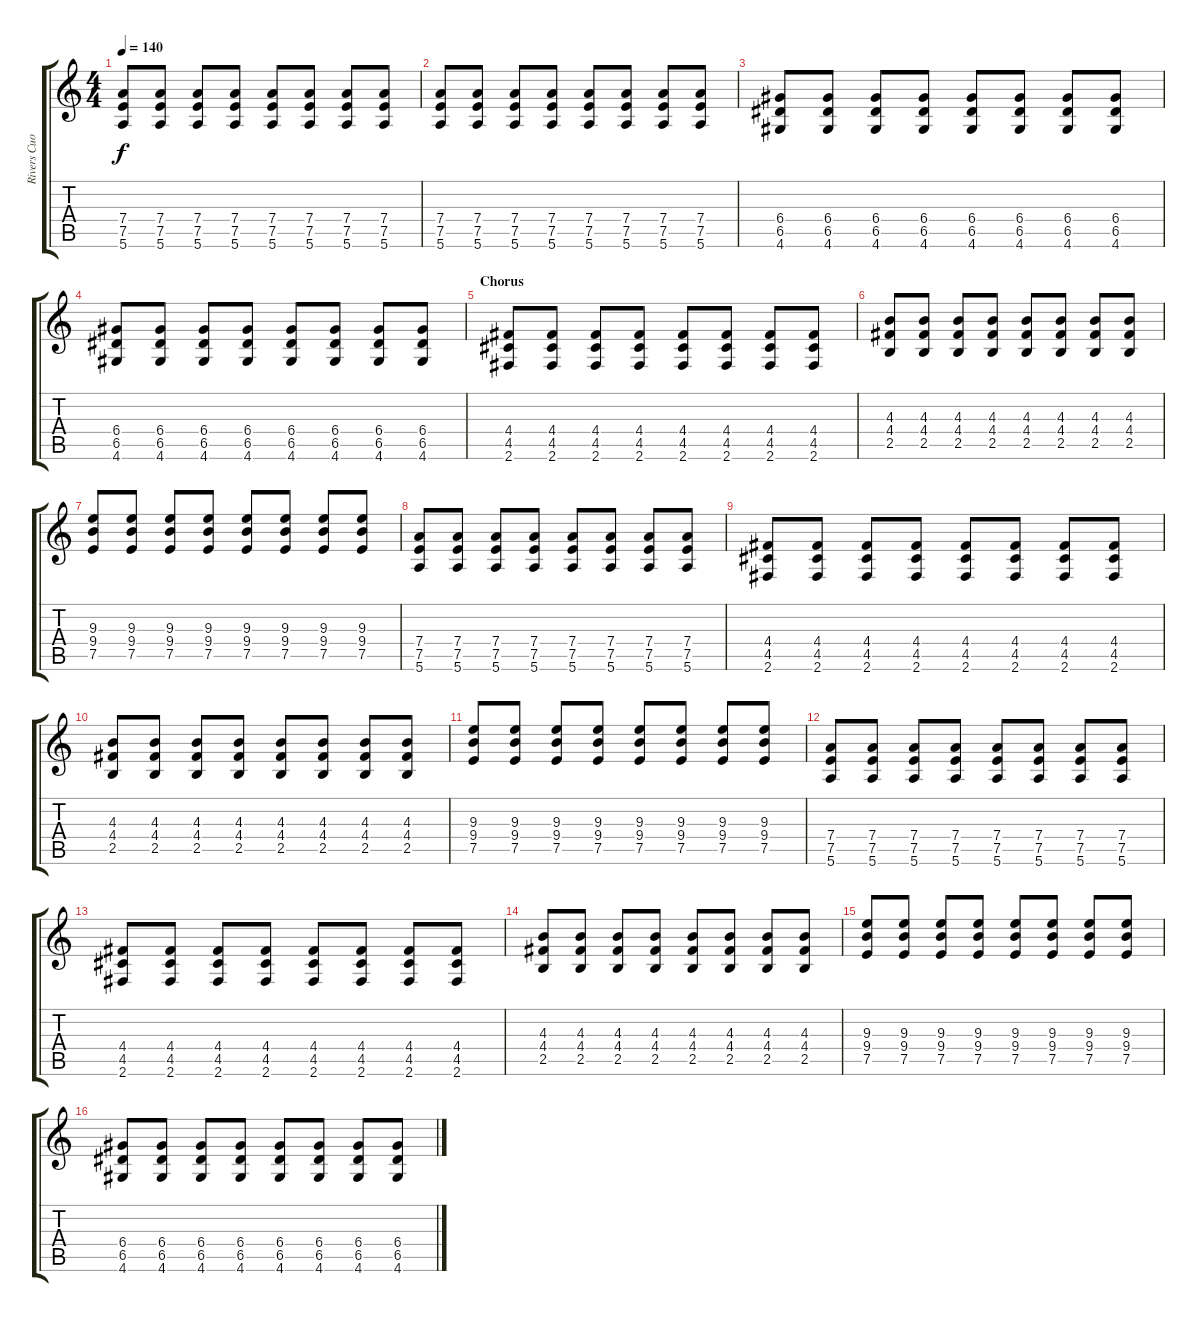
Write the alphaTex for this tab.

\track ("Rivers Cuomo" "Rivers Cuo") {instrument electricguitarmuted}
\staff {score tabs}
\tuning (E4 B3 G3 D3 A2 E2) {hide}
\ts (4 4)
\tempo 140
\clef g2
\ks c
(7.4 7.5 5.6).8{dy f} (7.4 7.5 5.6).8 (7.4 7.5 5.6).8 (7.4 7.5 5.6).8 (7.4 7.5 5.6).8 (7.4 7.5 5.6).8 (7.4 7.5 5.6).8 (7.4 7.5 5.6).8 |
(7.4 7.5 5.6).8 (7.4 7.5 5.6).8 (7.4 7.5 5.6).8 (7.4 7.5 5.6).8 (7.4 7.5 5.6).8 (7.4 7.5 5.6).8 (7.4 7.5 5.6).8 (7.4 7.5 5.6).8 |
(6.4 6.5 4.6).8 (6.4 6.5 4.6).8 (6.4 6.5 4.6).8 (6.4 6.5 4.6).8 (6.4 6.5 4.6).8 (6.4 6.5 4.6).8 (6.4 6.5 4.6).8 (6.4 6.5 4.6).8 |
(6.4 6.5 4.6).8 (6.4 6.5 4.6).8 (6.4 6.5 4.6).8 (6.4 6.5 4.6).8 (6.4 6.5 4.6).8 (6.4 6.5 4.6).8 (6.4 6.5 4.6).8 (6.4 6.5 4.6).8 |
\section ("" "Chorus")
(4.4 4.5 2.6).8 (4.4 4.5 2.6).8 (4.4 4.5 2.6).8 (4.4 4.5 2.6).8 (4.4 4.5 2.6).8 (4.4 4.5 2.6).8 (4.4 4.5 2.6).8 (4.4 4.5 2.6).8 |
(4.3 4.4 2.5).8 (4.3 4.4 2.5).8 (4.3 4.4 2.5).8 (4.3 4.4 2.5).8 (4.3 4.4 2.5).8 (4.3 4.4 2.5).8 (4.3 4.4 2.5).8 (4.3 4.4 2.5).8 |
(9.3 9.4 7.5).8 (9.3 9.4 7.5).8 (9.3 9.4 7.5).8 (9.3 9.4 7.5).8 (9.3 9.4 7.5).8 (9.3 9.4 7.5).8 (9.3 9.4 7.5).8 (9.3 9.4 7.5).8 |
(7.4 7.5 5.6).8 (7.4 7.5 5.6).8 (7.4 7.5 5.6).8 (7.4 7.5 5.6).8 (7.4 7.5 5.6).8 (7.4 7.5 5.6).8 (7.4 7.5 5.6).8 (7.4 7.5 5.6).8 |
(4.4 4.5 2.6).8 (4.4 4.5 2.6).8 (4.4 4.5 2.6).8 (4.4 4.5 2.6).8 (4.4 4.5 2.6).8 (4.4 4.5 2.6).8 (4.4 4.5 2.6).8 (4.4 4.5 2.6).8 |
(4.3 4.4 2.5).8 (4.3 4.4 2.5).8 (4.3 4.4 2.5).8 (4.3 4.4 2.5).8 (4.3 4.4 2.5).8 (4.3 4.4 2.5).8 (4.3 4.4 2.5).8 (4.3 4.4 2.5).8 |
(9.3 9.4 7.5).8 (9.3 9.4 7.5).8 (9.3 9.4 7.5).8 (9.3 9.4 7.5).8 (9.3 9.4 7.5).8 (9.3 9.4 7.5).8 (9.3 9.4 7.5).8 (9.3 9.4 7.5).8 |
(7.4 7.5 5.6).8 (7.4 7.5 5.6).8 (7.4 7.5 5.6).8 (7.4 7.5 5.6).8 (7.4 7.5 5.6).8 (7.4 7.5 5.6).8 (7.4 7.5 5.6).8 (7.4 7.5 5.6).8 |
(4.4 4.5 2.6).8 (4.4 4.5 2.6).8 (4.4 4.5 2.6).8 (4.4 4.5 2.6).8 (4.4 4.5 2.6).8 (4.4 4.5 2.6).8 (4.4 4.5 2.6).8 (4.4 4.5 2.6).8 |
(4.3 4.4 2.5).8 (4.3 4.4 2.5).8 (4.3 4.4 2.5).8 (4.3 4.4 2.5).8 (4.3 4.4 2.5).8 (4.3 4.4 2.5).8 (4.3 4.4 2.5).8 (4.3 4.4 2.5).8 |
(9.3 9.4 7.5).8 (9.3 9.4 7.5).8 (9.3 9.4 7.5).8 (9.3 9.4 7.5).8 (9.3 9.4 7.5).8 (9.3 9.4 7.5).8 (9.3 9.4 7.5).8 (9.3 9.4 7.5).8 |
(6.4 6.5 4.6).8 (6.4 6.5 4.6).8 (6.4 6.5 4.6).8 (6.4 6.5 4.6).8 (6.4 6.5 4.6).8 (6.4 6.5 4.6).8 (6.4 6.5 4.6).8 (6.4 6.5 4.6).8
